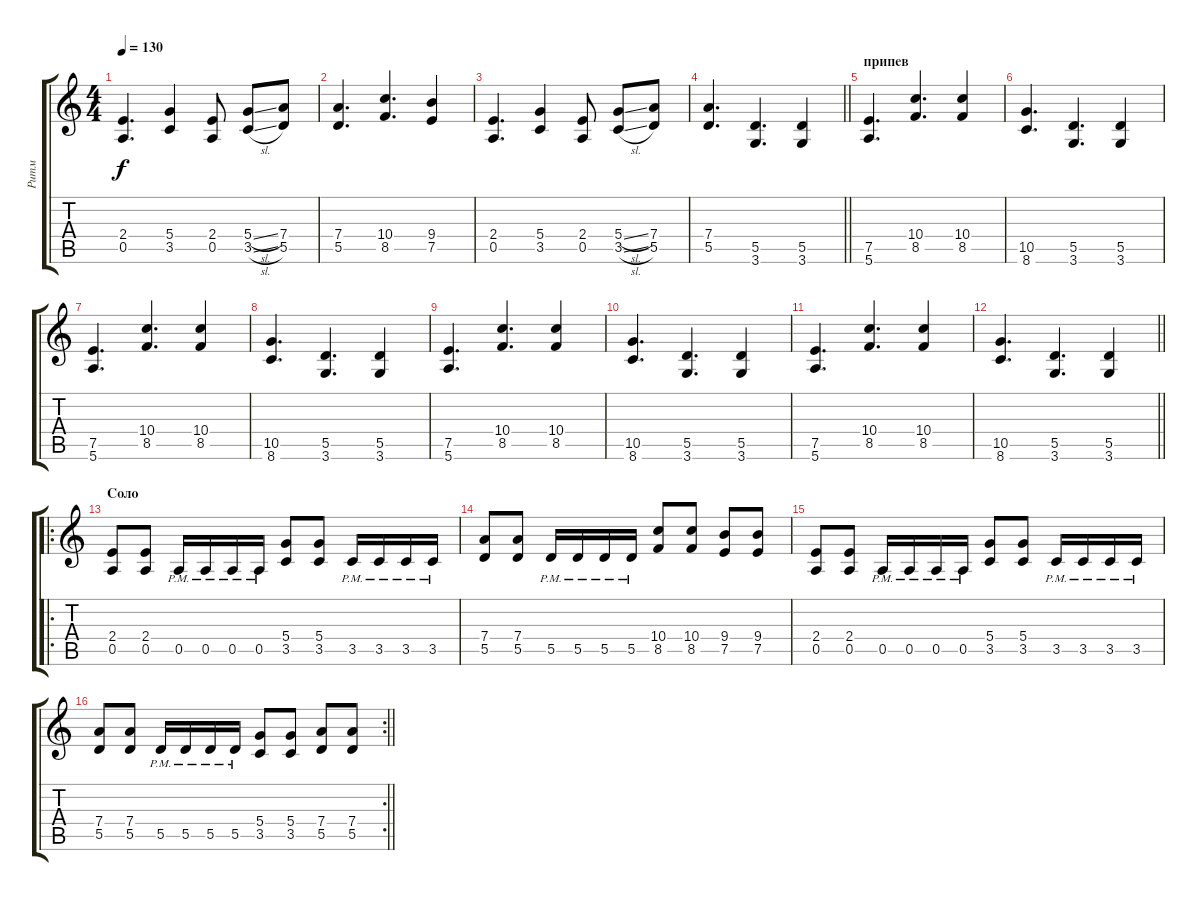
\track ("Ритм" "Ритм") {instrument distortionguitar}
\staff {score tabs}
\tuning (E4 B3 G3 D3 A2 E2) {hide}
\ts (4 4)
\tempo 130
\clef g2
\ks c
(2.4 0.5).4{d dy f} (5.4 3.5).4 (2.4 0.5).8 (5.4{sl} 3.5{sl}).8 (7.4 5.5).8 |
(7.4 5.5).4{d} (10.4 8.5).4{d} (9.4 7.5).4 |
(2.4 0.5).4{d} (5.4 3.5).4 (2.4 0.5).8 (5.4{sl} 3.5{sl}).8 (7.4 5.5).8 |
\barLineRight lightlight
(7.4 5.5).4{d} (5.5 3.6).4{d} (5.5 3.6).4 |
\section ("" "припев")
(7.5 5.6).4{d} (10.4 8.5).4{d} (10.4 8.5).4 |
(10.5 8.6).4{d} (5.5 3.6).4{d} (5.5 3.6).4 |
(7.5 5.6).4{d} (10.4 8.5).4{d} (10.4 8.5).4 |
(10.5 8.6).4{d} (5.5 3.6).4{d} (5.5 3.6).4 |
(7.5 5.6).4{d} (10.4 8.5).4{d} (10.4 8.5).4 |
(10.5 8.6).4{d} (5.5 3.6).4{d} (5.5 3.6).4 |
(7.5 5.6).4{d} (10.4 8.5).4{d} (10.4 8.5).4 |
\barLineRight lightlight
(10.5 8.6).4{d} (5.5 3.6).4{d} (5.5 3.6).4 |
\ro
\section ("" "Соло")
(2.4 0.5).8 (2.4 0.5).8 0.5{pm}.16 0.5{pm}.16 0.5{pm}.16 0.5{pm}.16 (5.4 3.5).8 (5.4 3.5).8 3.5{pm}.16 3.5{pm}.16 3.5{pm}.16 3.5{pm}.16 |
(7.4 5.5).8 (7.4 5.5).8 5.5{pm}.16 5.5{pm}.16 5.5{pm}.16 5.5{pm}.16 (10.4 8.5).8 (10.4 8.5).8 (9.4 7.5).8 (9.4 7.5).8 |
(2.4 0.5).8 (2.4 0.5).8 0.5{pm}.16 0.5{pm}.16 0.5{pm}.16 0.5{pm}.16 (5.4 3.5).8 (5.4 3.5).8 3.5{pm}.16 3.5{pm}.16 3.5{pm}.16 3.5{pm}.16 |
\rc 2
\barLineRight lightlight
(7.4 5.5).8 (7.4 5.5).8 5.5{pm}.16 5.5{pm}.16 5.5{pm}.16 5.5{pm}.16 (5.4 3.5).8 (5.4 3.5).8 (7.4 5.5).8 (7.4 5.5).8
